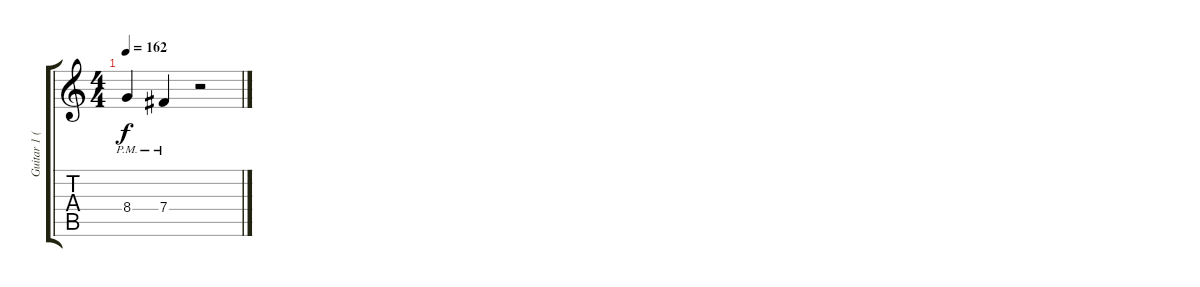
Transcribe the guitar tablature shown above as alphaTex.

\track ("Guitar 1 (Clean + Delay)" "Guitar 1 (") {instrument electricguitarclean}
\staff {score tabs}
\tuning (Db4 Ab3 E3 B2 Gb2 B1) {hide}
\ts (4 4)
\tempo 162
\clef g2
\ks c
8.4{pm}.4{dy f} 7.4{pm}.4 r.2
